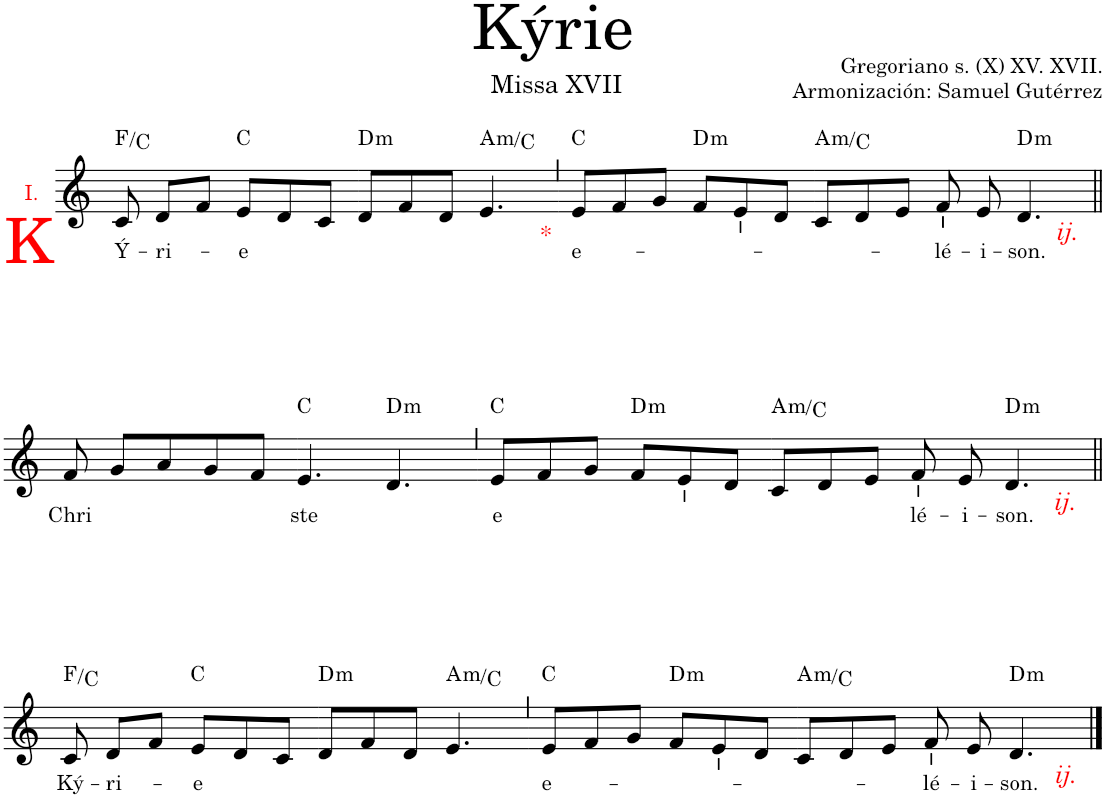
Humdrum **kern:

**kern	**text	**harte
*part1	*part1	*part1
*staff1	*staff1	*
*I"Soprano	*	*
*clefG2	*	*
*k[]	*	*
*M4/4	*	*
=1	=1	=1
!LO:TX:a:color=#FF0000:t=I.	!	!
!LO:TX:b:color=#FF0000:t=K	!	!
!	!LO:LY:b	!
8c/	Ý-	F:maj/5
!	!LO:LY:b	!
8d/L	-ri-	.
8f/J	.	.
!	!LO:LY:b	!
8e/L	-e	C:maj
8d/	.	.
8c/J	.	.
=2-	=2-	=2-
!	!	!LO:H:kt=m
8d/L	.	D:min
8f/	.	.
8d/J	.	.
!	!	!LO:H:kt=m
4.e/	.	A:min/b3
=3`	=3`	=3`
!LO:TX:b:color=#FF0000:t=*	!	!
!	!LO:LY:b	!
8e/L	e-	C:maj
8f/	.	.
8g/J	.	.
!	!	!LO:H:kt=m
8f/L	.	D:min
8e/	.	.
8d/J	.	.
=4-	=4-	=4-
!LO:TX:b:i:color=#FF0000:t=ij.	!	!LO:H:kt=m
8c/L	.	A:min/b3
8d/	.	.
8e/J	.	.
!	!LO:LY:b	!
8f/	-lé-	.
!	!LO:LY:b	!
8e/	-i-	.
!	!LO:LY:b	!LO:H:kt=m
4.d/	-son.	D:min
!!LO:LB:g=z
=5||	=5||	=5||
!	!LO:LY:b	!
8f/	Chri	.
8g/L	.	.
8a/	.	.
8g/	.	.
8f/J	.	.
=6-	=6-	=6-
!	!LO:LY:b	!
4.e/	-ste	C:maj
!	!	!LO:H:kt=m
4.d/	.	D:min
=7`	=7`	=7`
!	!LO:LY:b	!
8e/L	e	C:maj
8f/	.	.
8g/J	.	.
!	!	!LO:H:kt=m
8f/L	.	D:min
8e/	.	.
8d/J	.	.
=8-	=8-	=8-
!LO:TX:b:i:color=#FF0000:t=ij.	!	!LO:H:kt=m
8c/L	.	A:min/b3
8d/	.	.
8e/J	.	.
!	!LO:LY:b	!
8f/	-lé-	.
!	!LO:LY:b	!
8e/	-i-	.
!	!LO:LY:b	!LO:H:kt=m
4.d/	-son.	D:min
!!LO:LB:g=z
=9||	=9||	=9||
!	!LO:LY:b	!
8c/	Ký-	F:maj/5
!	!LO:LY:b	!
8d/L	-ri-	.
8f/J	.	.
!	!LO:LY:b	!
8e/L	-e	C:maj
8d/	.	.
8c/J	.	.
=10-	=10-	=10-
!	!	!LO:H:kt=m
8d/L	.	D:min
8f/	.	.
8d/J	.	.
!	!	!LO:H:kt=m
4.e/	.	A:min/b3
=11`	=11`	=11`
!	!LO:LY:b	!
8e/L	e-	C:maj
8f/	.	.
8g/J	.	.
!	!	!LO:H:kt=m
8f/L	.	D:min
8e/	.	.
8d/J	.	.
=12-	=12-	=12-
!LO:TX:b:i:color=#FF0000:t=ij.	!	!LO:H:kt=m
8c/L	.	A:min/b3
8d/	.	.
8e/J	.	.
!	!LO:LY:b	!
8f/	-lé-	.
!	!LO:LY:b	!
8e/	-i-	.
!	!LO:LY:b	!LO:H:kt=m
4.d/	-son.	D:min
==	==	==
*-	*-	*-
